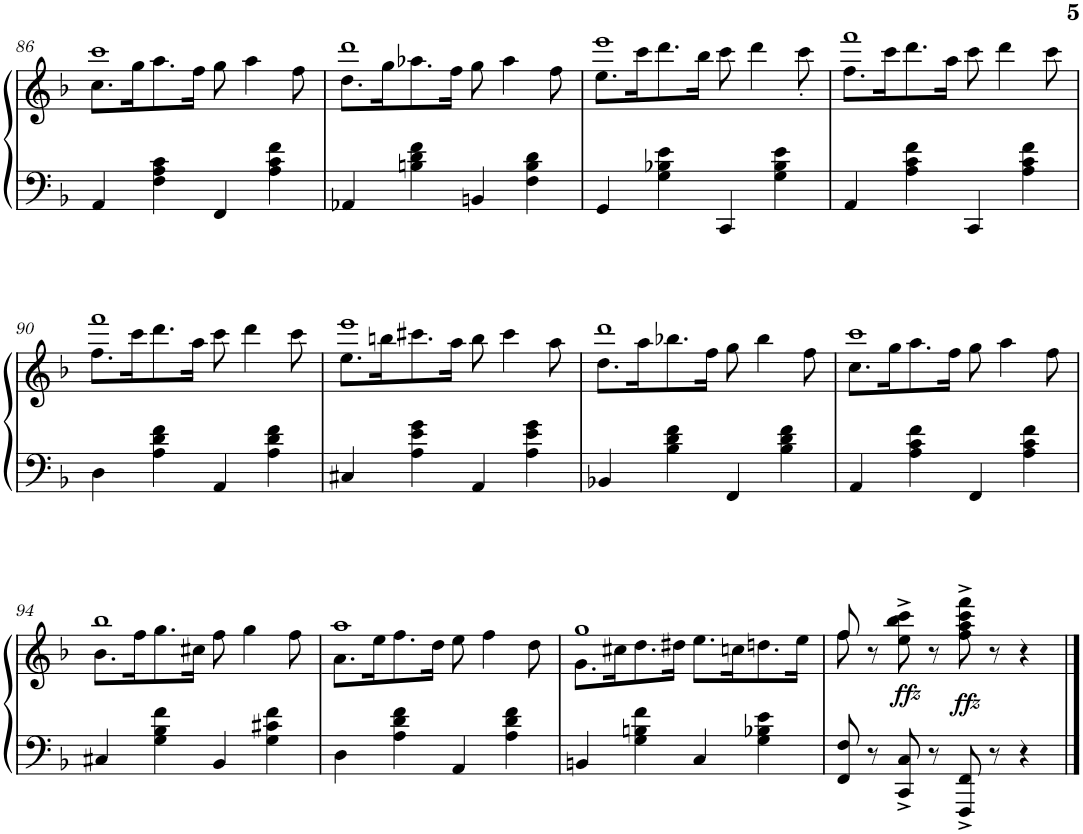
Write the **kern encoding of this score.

**kern	**kern	**dynam
*part1	*part1	*part1
*staff2	*staff1	*staff1/2
*I"Piano	*	*
*I'Pno.	*	*
!!LO:PB:g=z
*clefG2	*clefG2	*
*k[b-]	*k[b-]	*
*M2/2	*M2/2	*
*met(c|)	*met(c|)	*
=86	=86	=86
*	*^	*
4AA/	1ccc	8.cc\L	.
.	.	16gg\K	.
4F\ 4A\ 4c\	.	8.aa\	.
.	.	16ff\Jk	.
4FF/	.	8gg\	.
.	.	4aa\	.
4A\ 4c\ 4f\	.	.	.
.	.	8ff\	.
=87	=87	=87	=87
4AA-X/	1ddd	8.dd\L	.
.	.	16gg\K	.
4Bn\ 4d\ 4f\	.	8.aa-X\	.
.	.	16ff\Jk	.
4BBn/	.	8gg\	.
.	.	4aa-\	.
4F\ 4B\ 4d\	.	.	.
.	.	8ff\	.
=88	=88	=88	=88
4GG/	1eee	8.ee\L	.
.	.	16ccc\K	.
4G\ 4B-X\ 4e\	.	8.ddd\	.
.	.	16bb-\Jk	.
4CC/	.	8ccc\	.
.	.	4ddd\	.
4G\ 4B-\ 4e\	.	.	.
.	.	8ccc'\	.
=89	=89	=89	=89
4AA/	1fff	8.ff\L	.
.	.	16ccc\K	.
4A\ 4c\ 4f\	.	8.ddd\	.
.	.	16aa\Jk	.
4CC/	.	8ccc\	.
.	.	4ddd\	.
4A\ 4c\ 4f\	.	.	.
.	.	8ccc\	.
!!LO:LB:g=z	!!
=90	=90	=90	=90
4D\	1fff	8.ff\L	.
.	.	16ccc\K	.
4A\ 4d\ 4f\	.	8.ddd\	.
.	.	16aa\Jk	.
4AA/	.	8ccc\	.
.	.	4ddd\	.
4A\ 4d\ 4f\	.	.	.
.	.	8ccc\	.
=91	=91	=91	=91
4C#X/	1eee	8.ee\L	.
.	.	16bbn\K	.
4A\ 4e\ 4g\	.	8.ccc#X\	.
.	.	16aa\Jk	.
4AA/	.	8bb\	.
.	.	4ccc#\	.
4A\ 4e\ 4g\	.	.	.
.	.	8aa\	.
=92	=92	=92	=92
4BB-X/	1ddd	8.dd\L	.
.	.	16aa\K	.
4B-\ 4d\ 4f\	.	8.bb-X\	.
.	.	16ff\Jk	.
4FF/	.	8gg\	.
.	.	4bb-\	.
4B-\ 4d\ 4f\	.	.	.
.	.	8ff\	.
=93	=93	=93	=93
4AA/	1ccc	8.cc\L	.
.	.	16gg\K	.
4A\ 4c\ 4f\	.	8.aa\	.
.	.	16ff\Jk	.
4FF/	.	8gg\	.
.	.	4aa\	.
4A\ 4c\ 4f\	.	.	.
.	.	8ff\	.
!!LO:LB:g=z	!!
=94	=94	=94	=94
4C#X/	1bb-	8.b-\L	.
.	.	16ff\K	.
4G\ 4B-\ 4f\	.	8.gg\	.
.	.	16cc#X\Jk	.
4BB-/	.	8ff\	.
.	.	4gg\	.
4G\ 4c#X\ 4f\	.	.	.
.	.	8ff\	.
=95	=95	=95	=95
4D\	1aa	8.a\L	.
.	.	16ee\K	.
4A\ 4d\ 4f\	.	8.ff\	.
.	.	16dd\Jk	.
4AA/	.	8ee\	.
.	.	4ff\	.
4A\ 4d\ 4f\	.	.	.
.	.	8dd\	.
=96	=96	=96	=96
4BBn/	1gg	8.g\L	.
.	.	16cc#X\K	.
4G\ 4Bn\ 4f\	.	8.dd\	.
.	.	16dd#X\Jk	.
4C/	.	8.ee\L	.
.	.	16ccn\K	.
4G\ 4B-X\ 4e\	.	8.ddn\	.
.	.	16ee\Jk	.
=97	=97	=97	=97
8FF/ 8F/	8ff/	8ff\	.
8r	8r	2..ryy	.
!	!	!	!LO:DY:b
8CC/^ 8C/^	8ee\^ 8bb-\^ 8ccc\^	.	other-dynamics
8r	8r	.	.
!	!	!	!LO:DY:b
8FFF/^ 8FF/^	8ff\^ 8aa\^ 8ccc\^ 8fff\^	.	other-dynamics
8r	8r	.	.
4r	4r	.	.
*	*v	*v	*
==	==	==
*-	*-	*-
